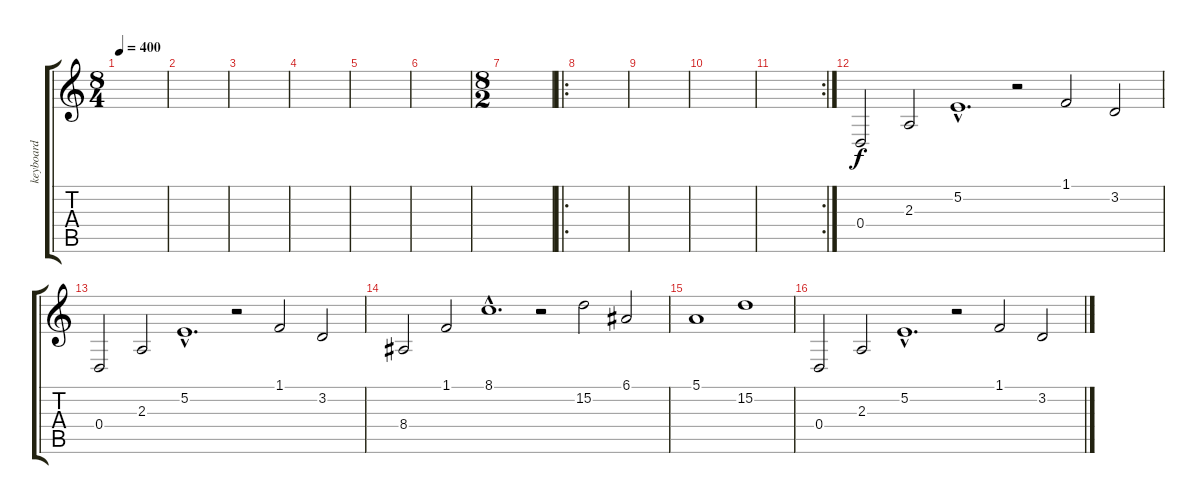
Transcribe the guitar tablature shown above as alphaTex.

\track ("keyboard" "keyboard") {instrument brightacousticpiano}
\staff {score tabs}
\tuning (E4 B3 G3 D3 A2 E2) {hide}
\ts (8 4)
\tempo 400
\clef g2
\ks c
|
|
|
|
|
|
\ts (8 2)
|
\ro
|
|
|
\rc 2
|
0.4.2 2.3.2 5.2{hac}.1{d} r.2 1.1.2 3.2.2 |
0.4.2 2.3.2 5.2{hac}.1{d} r.2 1.1.2 3.2.2 |
8.4.2 1.1.2 8.1{hac}.1{d} r.2 15.2.2 6.1.2 |
5.1.1 15.2.1 |
0.4.2 2.3.2 5.2{hac}.1{d} r.2 1.1.2 3.2.2
